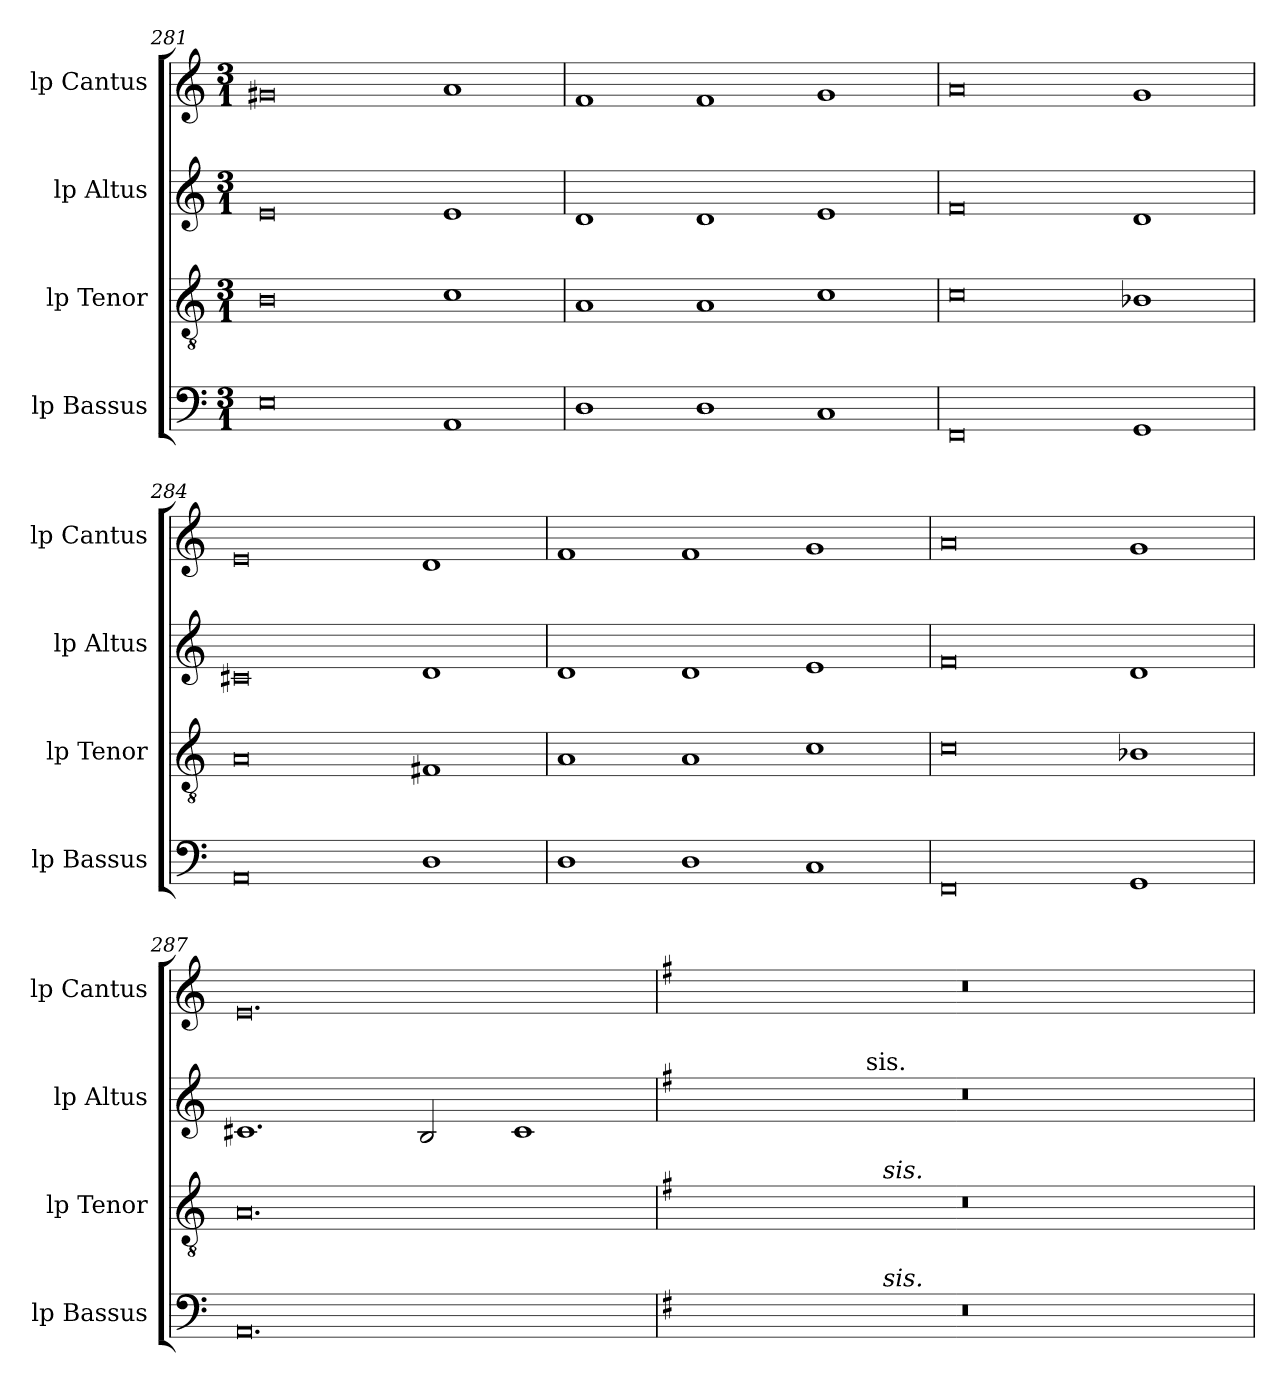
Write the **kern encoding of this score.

**kern	**kern	**kern	**kern
*part4	*part3	*part2	*part1
*staff4	*staff3	*staff2	*staff1
*I"lp Bassus	*I"lp Tenor	*I"lp Altus	*I"lp Cantus
*I'lp Bassus	*I'lp Tenor	*I'lp Altus	*I'lp Cantus
*clefF4	*clefGv2	*clefG2	*clefG2
*k[]	*k[]	*k[]	*k[]
*C:	*C:	*C:	*C:
*M3/1	*M3/1	*M3/1	*M3/1
=281	=281	=281	=281
0E	0B	0e	0g#X
1AA	1c	1e	1a
=282	=282	=282	=282
1D	1A	1d	1f
1D	1A	1d	1f
1C	1c	1e	1g
=283	=283	=283	=283
0FF	0c	0f	0a
1GG	1B-X	1d	1g
=284	=284	=284	=284
0AA	0A	0c#X	0e
1D	1F#X	1d	1d
=285	=285	=285	=285
1D	1A	1d	1f
1D	1A	1d	1f
1C	1c	1e	1g
=286	=286	=286	=286
0FF	0c	0f	0a
1GG	1B-X	1d	1g
=287	=287	=287	=287
0.AA	0.A	1.c#X	0.e
.	.	2B/	.
.	.	1c#	.
=288	=288	=288	=288
*k[f#]	*k[f#]	*k[f#]	*k[f#]
*G:	*G:	*G:	*G:
*^	*^	*^	*
0.r	2ryy	0.r	2ryy	0.r	2ryy	0.r
.	4ryy	.	4ryy	.	4ryy	.
.	16.ryy	.	16.ryy	.	16ryy	.
!	!	!	!	!	!LO:TX:a:t=sis.	!
.	.	.	.	.	1ryy	.
!	!	!	!LO:TX:a:i:t=sis.	!	!	!
!	!LO:TX:a:i:t=sis.	!	!	!	!	!
.	1ryy	.	1ryy	.	.	.
.	.	.	.	.	1ryy	.
.	1ryy	.	1ryy	.	.	.
.	.	.	.	.	8.ryy	.
.	8ryy	.	8ryy	.	.	.
.	32ryy	.	32ryy	.	.	.
*v	*v	*	*	*v	*v	*
*	*v	*v	*	*
=!	=!	=!	=!
*-	*-	*-	*-
